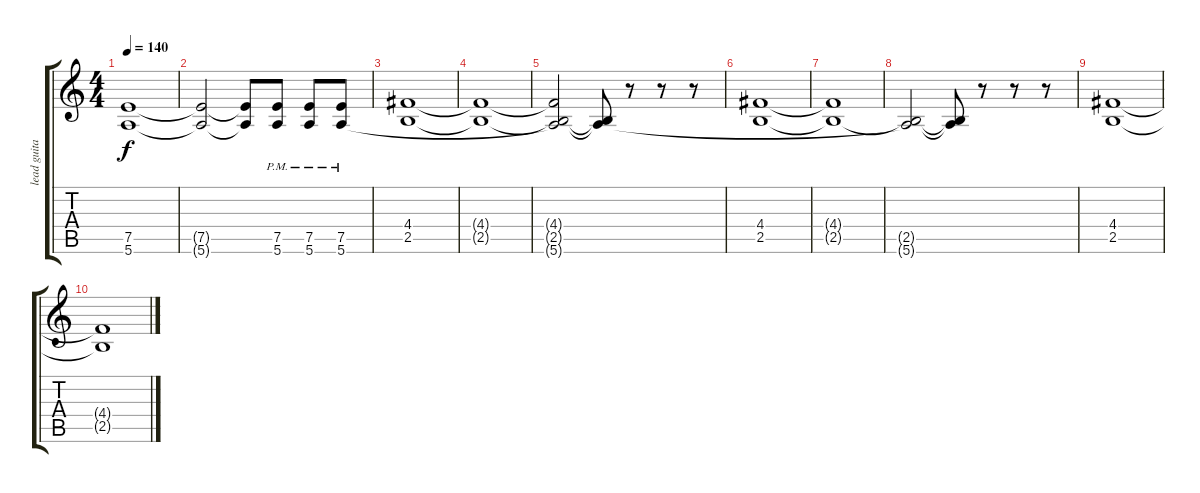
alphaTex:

\track ("lead guitar" "lead guita") {instrument distortionguitar}
\staff {score tabs}
\tuning (E4 B3 G3 D3 A2 E2) {hide}
\ts (4 4)
\tempo 140
\clef g2
\ks c
(7.5 5.6).1{dy f volume 13} |
(7.5{t} 5.6{t}).2 (7.5{t} 5.6{t}).8 (7.5{pm} 5.6).8 (7.5{pm} 5.6).8 (7.5{pm} 5.6).8 |
(4.4 2.5).1 |
(4.4{t} 2.5{t}).1 |
(4.4{t} 2.5{t} 5.6{t}).2 (2.5{t} 5.6{t}).8 r.8{volume 11} r.8 r.8 |
(4.4 2.5).1 |
(4.4{t} 2.5{t}).1 |
(2.5{t} 5.6{t}).2 (2.5{t} 5.6{t}).8 r.8{volume 9} r.8 r.8 |
(4.4 2.5).1 |
(4.4{t} 2.5{t}).1
